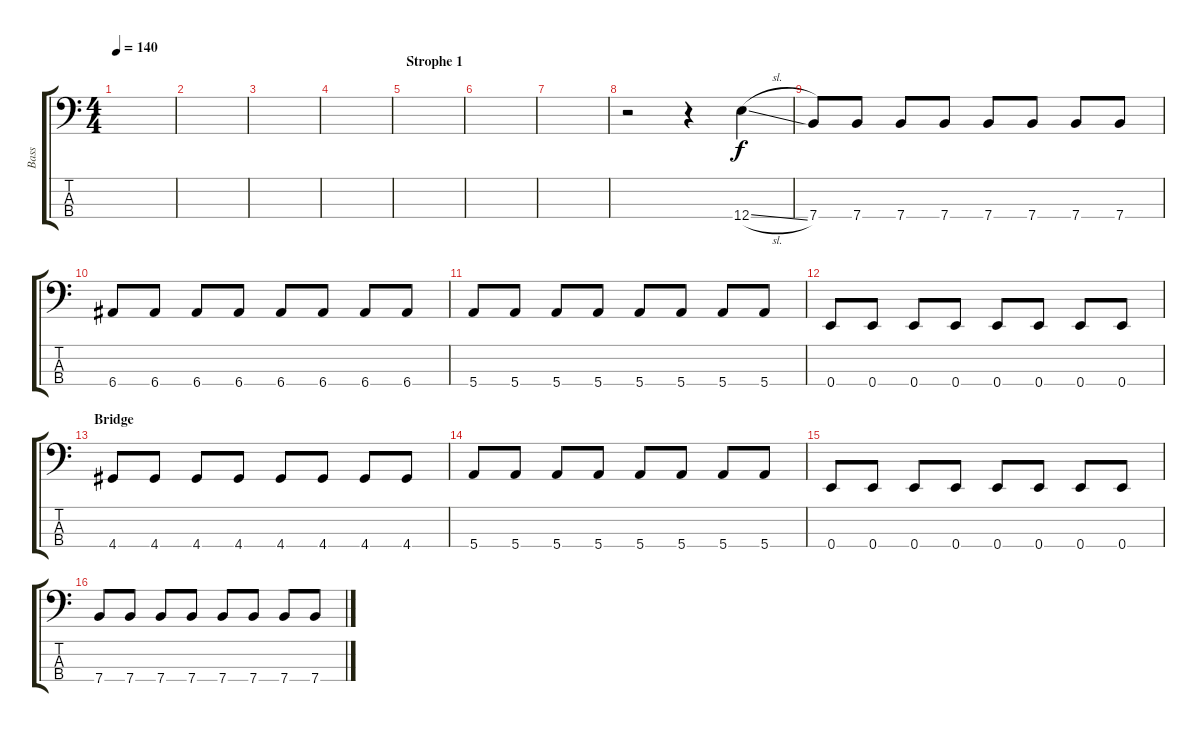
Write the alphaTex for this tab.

\track ("Bass" "Bass") {instrument fretlessbass}
\staff {score tabs}
\tuning (G2 D2 A1 E1) {hide}
\ts (4 4)
\tempo 140
\clef f4
\ks c
|
|
|
|
\section ("" "Strophe 1")
|
|
|
r.2 r.4 12.4{sl}.4 |
7.4.8 7.4.8 7.4.8 7.4.8 7.4.8 7.4.8 7.4.8 7.4.8 |
6.4.8 6.4.8 6.4.8 6.4.8 6.4.8 6.4.8 6.4.8 6.4.8 |
5.4.8 5.4.8 5.4.8 5.4.8 5.4.8 5.4.8 5.4.8 5.4.8 |
0.4.8 0.4.8 0.4.8 0.4.8 0.4.8 0.4.8 0.4.8 0.4.8 |
\section ("" "Bridge")
4.4.8 4.4.8 4.4.8 4.4.8 4.4.8 4.4.8 4.4.8 4.4.8 |
5.4.8 5.4.8 5.4.8 5.4.8 5.4.8 5.4.8 5.4.8 5.4.8 |
0.4.8 0.4.8 0.4.8 0.4.8 0.4.8 0.4.8 0.4.8 0.4.8 |
7.4.8 7.4.8 7.4.8 7.4.8 7.4.8 7.4.8 7.4.8 7.4.8
